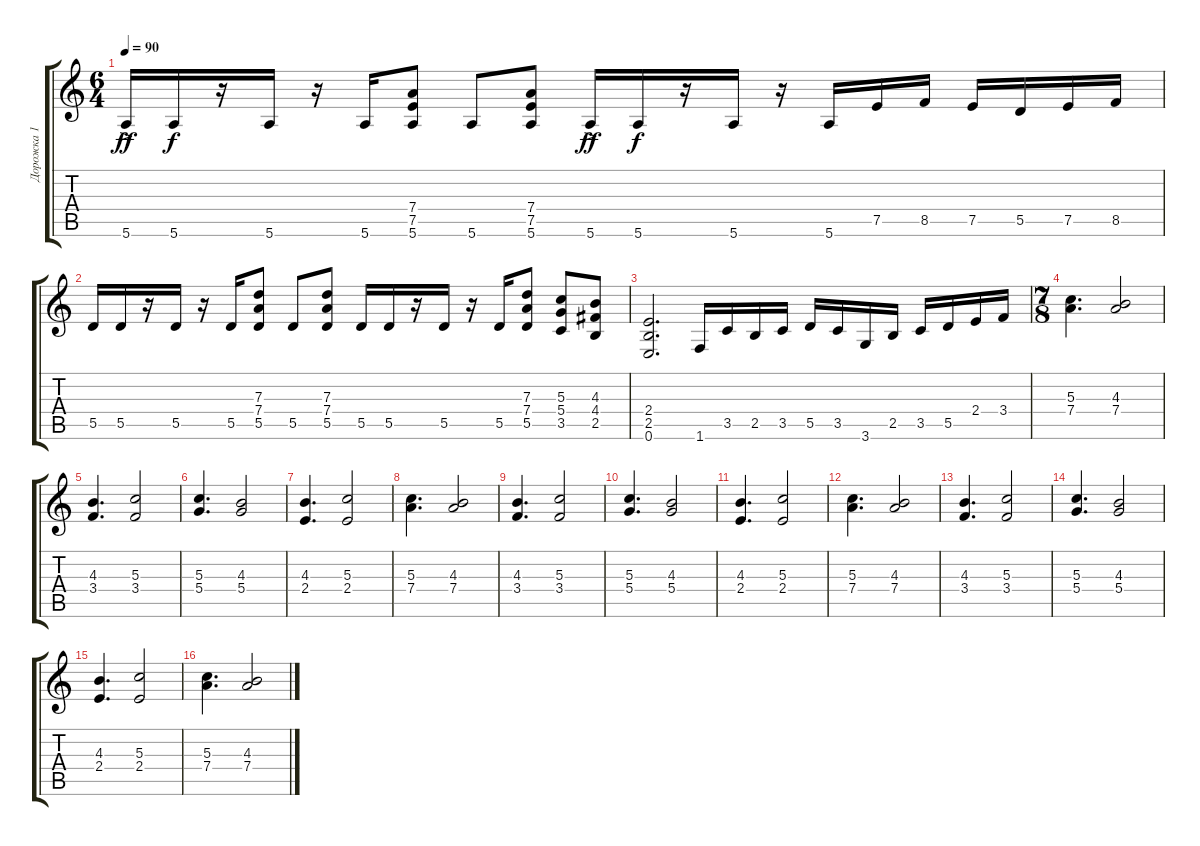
\track ("Дорожка 1" "Дорожка 1") {instrument distortionguitar}
\staff {score tabs}
\tuning (E4 B3 G3 D3 A2 E2) {hide}
\ts (6 4)
\tempo 90
\clef g2
\ks c
5.6{ac}.16{dy ff} 5.6.16{dy f} r.16 5.6.16 r.16 5.6.16 (7.4 7.5 5.6).8 5.6.8 (7.4 7.5 5.6).8 5.6{ac}.16{dy ff} 5.6.16{dy f} r.16 5.6.16 r.16 5.6.16 7.5.16 8.5.16 7.5.16 5.5.16 7.5.16 8.5.16 |
5.5.16 5.5.16 r.16 5.5.16 r.16 5.5.16 (7.3 7.4 5.5).8 5.5.8 (7.3 7.4 5.5).8 5.5.16 5.5.16 r.16 5.5.16 r.16 5.5.16 (7.3 7.4 5.5).8 (5.3 5.4 3.5).8 (4.3 4.4 2.5).8 |
(2.4 2.5 0.6).2{d} 1.6.16 3.5.16 2.5.16 3.5.16 5.5.16 3.5.16 3.6.16 2.5.16 3.5.16 5.5.16 2.4.16 3.4.16 |
\ts (7 8)
(5.3 7.4).4{d} (4.3 7.4).2 |
(4.3 3.4).4{d} (5.3 3.4).2 |
(5.3 5.4).4{d} (4.3 5.4).2 |
(4.3 2.4).4{d} (5.3 2.4).2 |
(5.3 7.4).4{d} (4.3 7.4).2 |
(4.3 3.4).4{d} (5.3 3.4).2 |
(5.3 5.4).4{d} (4.3 5.4).2 |
(4.3 2.4).4{d} (5.3 2.4).2 |
(5.3 7.4).4{d} (4.3 7.4).2 |
(4.3 3.4).4{d} (5.3 3.4).2 |
(5.3 5.4).4{d} (4.3 5.4).2 |
(4.3 2.4).4{d} (5.3 2.4).2 |
(5.3 7.4).4{d} (4.3 7.4).2
